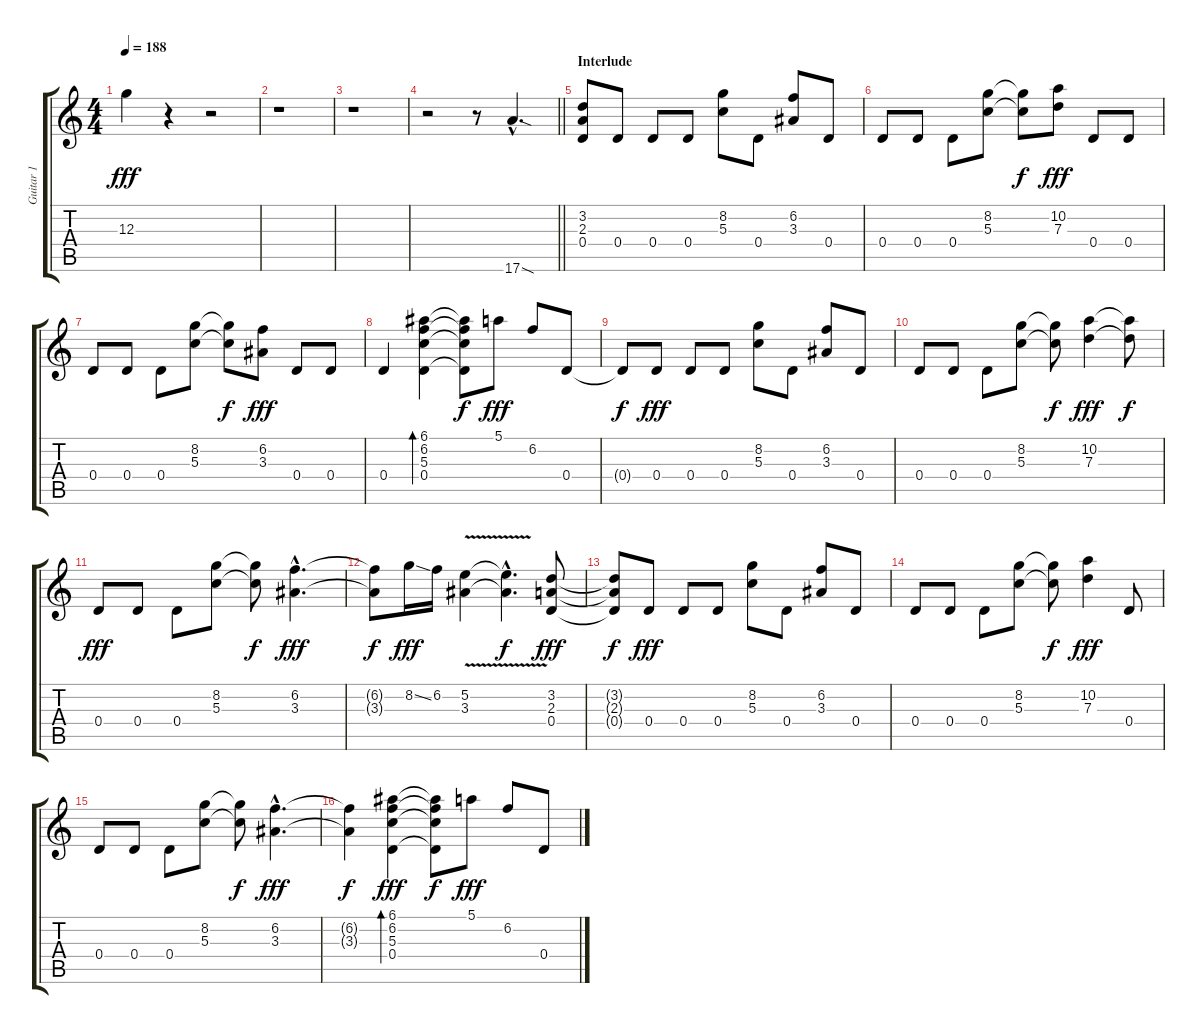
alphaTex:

\track ("Guitar 1" "Guitar 1") {instrument distortionguitar}
\staff {score tabs}
\tuning (E4 B3 G3 D3 A2 E2) {hide}
\ts (4 4)
\tempo 188
\clef g2
\ks c
12.3.4{dy fff} r.4 r.2 |
r.1 |
r.1 |
\barLineRight lightlight
r.2 r.8 17.6{sod hac}.4{d} |
\section ("" "Interlude")
(3.2 2.3 0.4).8 0.4.8 0.4.8 0.4.8 (8.2 5.3).8 0.4.8 (6.2 3.3).8 0.4.8 |
0.4.8 0.4.8 0.4.8 (8.2 5.3).8 (8.2{t} 5.3{t}).8{dy f} (10.2 7.3).8{dy fff} 0.4.8 0.4.8 |
0.4.8 0.4.8 0.4.8 (8.2 5.3).8 (8.2{t} 5.3{t}).8{dy f} (6.2 3.3).8{dy fff} 0.4.8 0.4.8 |
0.4.4 (6.1 6.2 5.3 0.4).4{bd 240} (6.1{t} 6.2{t} 5.3{t} 0.4{t}).8{dy f} 5.1.8{dy fff} 6.2.8 0.4.8 |
0.4{t}.8{dy f} 0.4.8{dy fff} 0.4.8 0.4.8 (8.2 5.3).8 0.4.8 (6.2 3.3).8 0.4.8 |
0.4.8 0.4.8 0.4.8 (8.2 5.3).8 (8.2{t} 5.3{t}).8{dy f} (10.2 7.3).4{dy fff} (10.2{t} 7.3{t}).8{dy f} |
0.4.8{dy fff} 0.4.8 0.4.8 (8.2 5.3).8 (8.2{t} 5.3{t}).8{dy f} (6.2{hac} 3.3{hac}).4{d dy fff} |
(6.2{t} 3.3{t}).8{dy f} 8.2{ss}.16{dy fff} 6.2.16 (5.2 3.3{v}).4 (5.2{hac t} 3.3{hac t}).4{d dy f} (3.2 2.3 0.4).8{dy fff} |
(3.2{t} 2.3{t} 0.4{t}).8{dy f} 0.4.8{dy fff} 0.4.8 0.4.8 (8.2 5.3).8 0.4.8 (6.2 3.3).8 0.4.8 |
0.4.8 0.4.8 0.4.8 (8.2 5.3).8 (8.2{t} 5.3{t}).8{dy f} (10.2 7.3).4{dy fff} 0.4.8 |
0.4.8 0.4.8 0.4.8 (8.2 5.3).8 (8.2{t} 5.3{t}).8{dy f} (6.2{hac} 3.3{hac}).4{d dy fff} |
(6.2{t} 3.3{t}).4{dy f} (6.1 6.2 5.3 0.4).4{bd 240 dy fff} (6.1{t} 6.2{t} 5.3{t} 0.4{t}).8{dy f} 5.1.8{dy fff} 6.2.8 0.4.8
